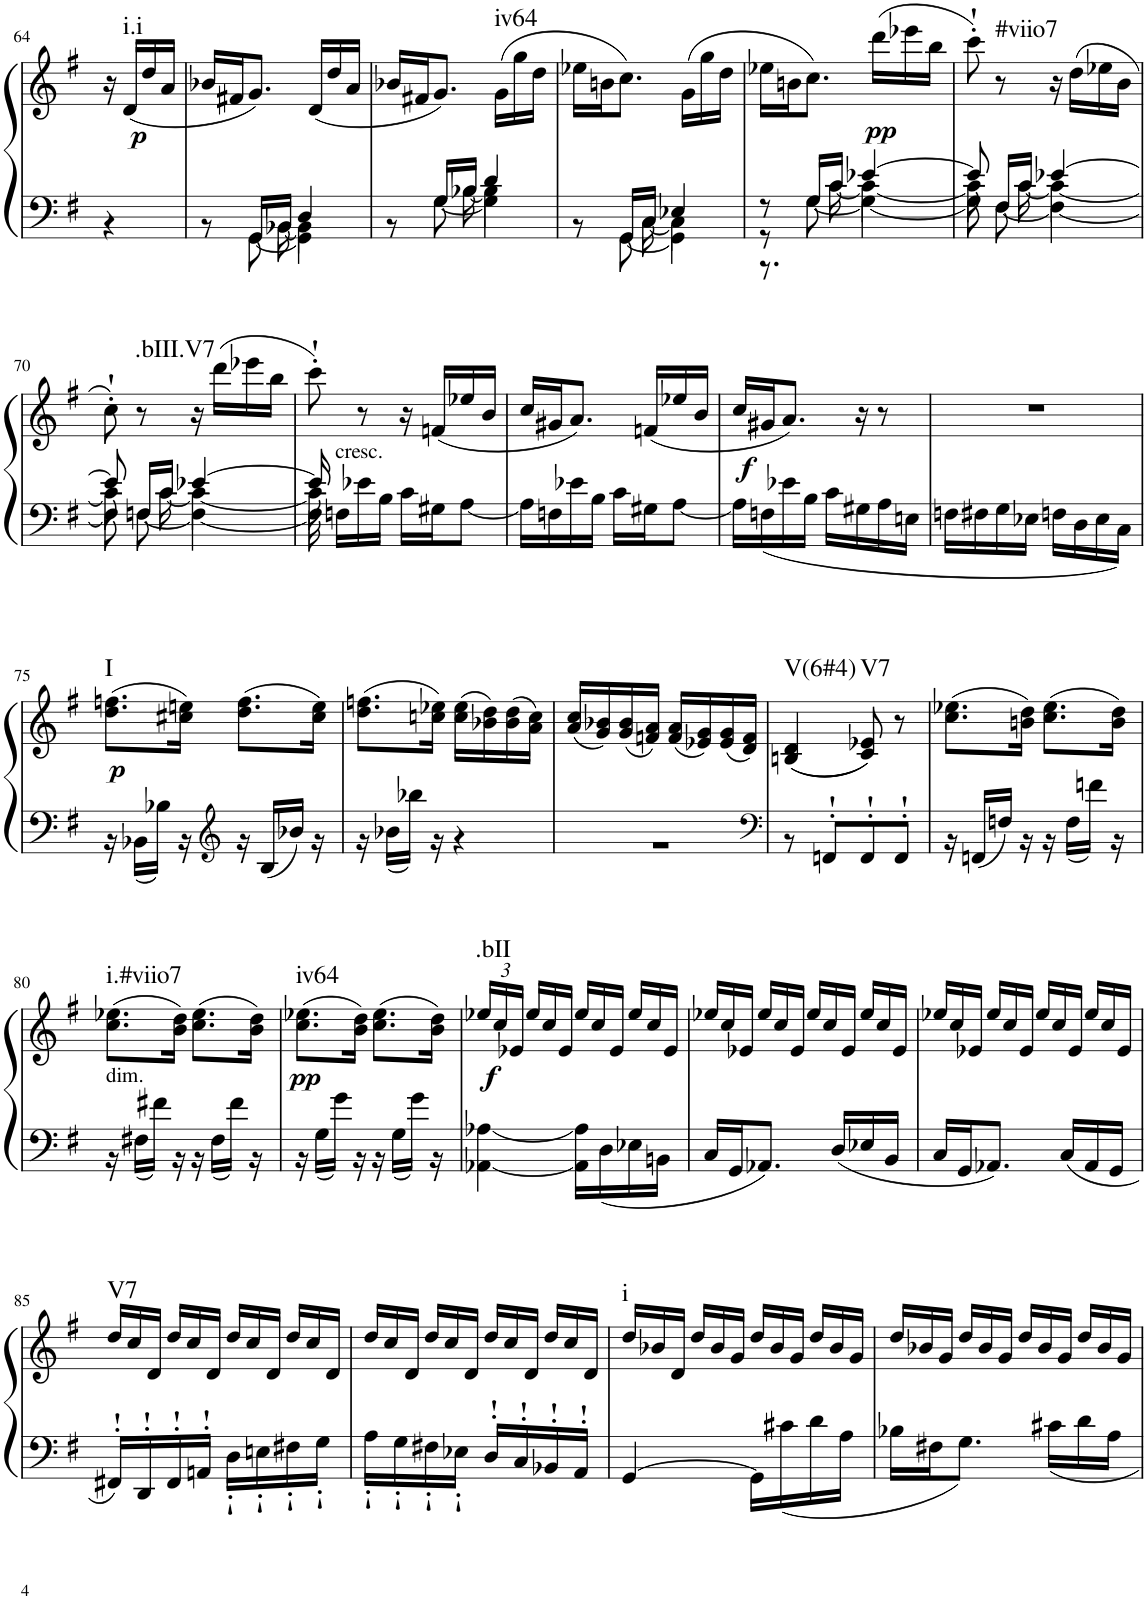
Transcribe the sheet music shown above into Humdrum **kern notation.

**kern	**kern	**dynam	**harte
*part1	*part1	*part1	*part1
*staff2	*staff1	*staff1/2	*
*I"Piano	*	*	*
*I'Pno	*	*	*
!!LO:PB:g=z
*clefF4	*clefG2	*	*
*k[f#]	*k[f#]	*	*
*G:	*G:	*	*
*M2/4	*M2/4	*	*
=64	=64	=64	=64
*^	*	*	*
4ryy	4r	16r	.	.
!	!	!	!LO:DY:b	!LO:H:kt=i.i
.	.	(16d/LL	p	N
.	.	16dd/	.	.
.	.	16a/JJ	.	.
=65	=65	=65	=65	=65
*^	*^	*	*	*
2ryy	8r	8ryy	8.ryy	16b-X/LL	.	.
.	.	.	.	16f#X/J	.	.
.	16GG/LL	[8GG\	.	8.g/J)	.	.
.	16BB-X/JJ	.	[16BB-\	.	.	.
.	4D/	4GG\]	4BB-\]	.	.	.
.	.	.	.	(16d/LL	.	.
.	.	.	.	16dd/	.	.
.	.	.	.	16a/JJ	.	.
=66	=66	=66	=66	=66	=66	=66
2ryy	8r	8ryy	8.ryy	16b-X/LL	.	.
.	.	.	.	16f#X/J	.	.
.	16G/LL	[8G\	.	8.g/J)	.	.
.	16B-X/JJ	.	[16B-\	.	.	.
.	4d/	4G\]	4B-\]	.	.	.
!	!	!	!	!	!	!LO:H:kt=iv64
.	.	.	.	(16g\LL	.	N
.	.	.	.	16gg\	.	.
.	.	.	.	16dd\JJ	.	.
=67	=67	=67	=67	=67	=67	=67
2ryy	8r	8ryy	8.ryy	16ee-X\LL	.	.
.	.	.	.	16bn\J	.	.
.	16GG/LL	[8GG\	.	8.cc\J)	.	.
.	16C/JJ	.	[16C\	.	.	.
.	4E-X/	4GG\]	4C\]	.	.	.
.	.	.	.	(16g\LL	.	.
.	.	.	.	16gg\	.	.
.	.	.	.	16dd\JJ	.	.
=68	=68	=68	=68	=68	=68	=68
2ryy	8r	8r	8.r	16ee-X\LL	.	.
.	.	.	.	16bn\J	.	.
.	16G/LL	[8G\	.	8.cc\J)	.	.
.	16c/JJ	.	[16c\	.	.	.
.	[4e-X/	4G\_	4c\_	.	.	.
!	!	!	!	!	!LO:DY:b	!
.	.	.	.	(16ddd\LL	pp	.
.	.	.	.	16eee-X\	.	.
.	.	.	.	16bb\JJ	.	.
=69	=69	=69	=69	=69	=69	=69
2ryy	8e-/]	8G\]	8c\]	8ccc'`\)	.	.
!	!	!	!	!	!	!LO:H:kt=#viio7
.	16F#/LL	[8F#\	16ryy	8r	.	N
.	16c/JJ	.	[16c\	.	.	.
.	[4e-X/	4F#\_	4c\_	16r	.	.
.	.	.	.	(16dd\LL	.	.
.	.	.	.	16ee-X\	.	.
.	.	.	.	16b\JJ	.	.
!!LO:LB:g=z
=70	=70	=70	=70	=70	=70	=70
2ryy	8e-/]	8F#\]	8c\]	8cc'`\)	.	.
!	!	!	!	!	!	!LO:H:kt=.bIII.V7
.	16Fn/LL	[8F\	16ryy	8r	.	N
.	16c/JJ	.	[16c\	.	.	.
.	[4e-X/	4F\_	4c\_	16r	.	.
.	.	.	.	(16ddd\LL	.	.
.	.	.	.	16eee-X\	.	.
.	.	.	.	16bb\JJ	.	.
=71	=71	=71	=71	=71	=71	=71
2ryy	16e-/]	16F\]	16c\]	8ccc'`\)	.	.
!	!LO:TX:a:t=cresc.	!	!	!	!	!
.	16Fn\LL	4..ryy	4..ryy	.	.	.
.	16e-X\	.	.	8r	.	.
.	16B\JJ	.	.	.	.	.
.	16c\LL	.	.	16r	.	.
.	16G#X\J	.	.	(16fn/LL	.	.
.	[8A\J	.	.	16ee-X/	.	.
.	.	.	.	16b/JJ	.	.
*	*v	*v	*v	*	*	*
=72	=72	=72	=72	=72
2ryy	16A\LL]	16cc/LL	.	.
.	16Fn\	16g#X/J	.	.
.	16e-X\	8.a/J)	.	.
.	16B\JJ	.	.	.
.	16c\LL	.	.	.
.	16G#X\J	(16fn/LL	.	.
.	[8A\J	16ee-X/	.	.
.	.	16b/JJ	.	.
=73	=73	=73	=73	=73
!	!	!	!LO:DY:b	!
2ryy	16A\LL]	16cc/LL	f	.
.	16Fn\	16g#X/J	.	.
.	16e-X\	8.a/J)	.	.
.	16B\JJ	.	.	.
.	16c\LL	.	.	.
.	16G#X\	16r	.	.
.	16A\	8r	.	.
.	16En\JJ	.	.	.
=74	=74	=74	=74	=74
2ryy	16Fn\LL	2r	.	.
.	16F#X\	.	.	.
.	16G\	.	.	.
.	16E-X\JJ	.	.	.
.	16Fn\LL	.	.	.
.	16D\	.	.	.
.	16E-\	.	.	.
.	16C\JJ	.	.	.
!!LO:LB:g=z
=75	=75	=75	=75	=75
!	!	!	!LO:DY:b	!LO:H:kt=I
2ryy	16r	(8.dd\ 8.ffn\L	p	N
.	16BB-X\LL	.	.	.
.	16B-X\JJ	.	.	.
.	16r	16cc#X\ 16een\Jk)	.	.
*clefG2	*	*	*	*
.	16r	(8.dd\ 8.ff\L	.	.
.	16B-/LL	.	.	.
.	16b-X/JJ	.	.	.
.	16r	16cc#\ 16ee\Jk)	.	.
=76	=76	=76	=76	=76
2ryy	16r	(8.dd\ 8.ffn\L	.	.
.	16b-X\LL	.	.	.
.	16bb-X\JJ	.	.	.
.	16r	16ccn\ 16ee-X\Jk)	.	.
.	4r	(16cc\ 16ee-\LL	.	.
.	.	16b-X\ 16dd\)	.	.
.	.	(16b-\ 16dd\	.	.
.	.	16a\ 16cc\JJ)	.	.
=77	=77	=77	=77	=77
2ryy	2r	(16a/ 16cc/LL	.	.
.	.	16g/ 16b-X/)	.	.
.	.	(16g/ 16b-/	.	.
.	.	16fn/ 16a/JJ)	.	.
.	.	(16f/ 16a/LL	.	.
.	.	16e-X/ 16g/)	.	.
.	.	(16e-/ 16g/	.	.
.	.	16d/ 16f/JJ)	.	.
=78	=78	=78	=78	=78
*clefF4	*	*	*	*
!	!	!	!	!LO:H:kt=V(6#4)
2ryy	8r	((4Bn/ 4d/	.	N
.	8FFn'`/L	.	.	.
!	!	!	!	!LO:H:kt=V7
.	8FF'`/	8c/ 8e-X/))	.	N
.	8FF'`/J	8r	.	.
=79	=79	=79	=79	=79
2ryy	16r	(8.cc\ 8.ee-X\L	.	.
.	16FFn/LL	.	.	.
.	16Fn/JJ	.	.	.
.	16r	16bn\ 16dd\Jk)	.	.
.	16r	(8.cc\ 8.ee-\L	.	.
.	16F\LL	.	.	.
.	16fn\JJ	.	.	.
.	16r	16b\ 16dd\Jk)	.	.
!!LO:LB:g=z
=80	=80	=80	=80	=80
!	!	!LO:TX:b:t=dim.	!	!LO:H:kt=i.#viio7
2ryy	16r	(8.cc\ 8.ee-X\L	.	N
.	16F#X\LL	.	.	.
.	16f#X\JJ	.	.	.
.	16r	16b\ 16dd\Jk)	.	.
.	16r	(8.cc\ 8.ee-\L	.	.
.	16F#\LL	.	.	.
.	16f#\JJ	.	.	.
.	16r	16b\ 16dd\Jk)	.	.
=81	=81	=81	=81	=81
!	!	!	!LO:DY:b	!LO:H:kt=iv64
2ryy	16r	(8.cc\ 8.ee-X\L	pp	N
.	16G\LL	.	.	.
.	16g\JJ	.	.	.
.	16r	16b\ 16dd\Jk)	.	.
.	16r	(8.cc\ 8.ee-\L	.	.
.	16G\LL	.	.	.
.	16g\JJ	.	.	.
.	16r	16b\ 16dd\Jk)	.	.
=82	=82	=82	=82	=82
*	*	*Xbrackettup	*	*
!	!	!	!LO:DY:b	!LO:H:kt=.bII
2ryy	[4AA-X\ [4A-X\	24ee-X/LL	f	N
.	.	24cc/	.	.
.	.	24e-X/JJ	.	.
*	*	*Xtuplet	*	*
.	.	24ee-/LL	.	.
.	.	24cc/	.	.
.	.	24e-/JJ	.	.
.	16AA-\] 16A-\]LL	24ee-/LL	.	.
.	.	24cc/	.	.
.	16D\	.	.	.
.	.	24e-/JJ	.	.
.	16E-X\	24ee-/LL	.	.
.	.	24cc/	.	.
.	16BBn\JJ	.	.	.
.	.	24e-/JJ	.	.
=83	=83	=83	=83	=83
2ryy	16C/LL	24ee-X/LL	.	.
.	.	24cc/	.	.
.	16GG/J	.	.	.
.	.	24e-X/JJ	.	.
.	8.AA-X/J	24ee-/LL	.	.
.	.	24cc/	.	.
.	.	24e-/JJ	.	.
.	.	24ee-/LL	.	.
.	.	24cc/	.	.
.	16D/LL	.	.	.
.	.	24e-/JJ	.	.
.	16E-X/	24ee-/LL	.	.
.	.	24cc/	.	.
.	16BB/JJ	.	.	.
.	.	24e-/JJ	.	.
=84	=84	=84	=84	=84
2ryy	16C/LL	24ee-X/LL	.	.
.	.	24cc/	.	.
.	16GG/J	.	.	.
.	.	24e-X/JJ	.	.
.	8.AA-X/J	24ee-/LL	.	.
.	.	24cc/	.	.
.	.	24e-/JJ	.	.
.	.	24ee-/LL	.	.
.	.	24cc/	.	.
.	16C/LL	.	.	.
.	.	24e-/JJ	.	.
.	16AA-/	24ee-/LL	.	.
.	.	24cc/	.	.
.	16GG/JJ	.	.	.
.	.	24e-/JJ	.	.
!!LO:LB:g=z
=85	=85	=85	=85	=85
!	!	!	!	!LO:H:kt=V7
2ryy	16FF#X'`/LL	24dd/LL	.	N
.	.	24cc/	.	.
.	16DD'`/	.	.	.
.	.	24d/JJ	.	.
.	16FF#'`/	24dd/LL	.	.
.	.	24cc/	.	.
.	16AAn'`/JJ	.	.	.
.	.	24d/JJ	.	.
.	16D'`\LL	24dd/LL	.	.
.	.	24cc/	.	.
.	16En'`\	.	.	.
.	.	24d/JJ	.	.
.	16F#X'`\	24dd/LL	.	.
.	.	24cc/	.	.
.	16G'`\JJ	.	.	.
.	.	24d/JJ	.	.
=86	=86	=86	=86	=86
2ryy	16A'`\LL	24dd/LL	.	.
.	.	24cc/	.	.
.	16G'`\	.	.	.
.	.	24d/JJ	.	.
.	16F#X'`\	24dd/LL	.	.
.	.	24cc/	.	.
.	16E-X'`\JJ	.	.	.
.	.	24d/JJ	.	.
.	16D'`/LL	24dd/LL	.	.
.	.	24cc/	.	.
.	16C'`/	.	.	.
.	.	24d/JJ	.	.
.	16BB-X'`/	24dd/LL	.	.
.	.	24cc/	.	.
.	16AA'`/JJ	.	.	.
.	.	24d/JJ	.	.
=87	=87	=87	=87	=87
!	!	!	!	!LO:H:kt=i
2ryy	[4GG/	24dd/LL	.	N
.	.	24b-X/	.	.
.	.	24d/JJ	.	.
.	.	24dd/LL	.	.
.	.	24b-/	.	.
.	.	24g/JJ	.	.
.	16GG\LL]	24dd/LL	.	.
.	.	24b-/	.	.
.	16c#X\	.	.	.
.	.	24g/JJ	.	.
.	16d\	24dd/LL	.	.
.	.	24b-/	.	.
.	16A\JJ	.	.	.
.	.	24g/JJ	.	.
=88	=88	=88	=88	=88
2ryy	16B-X\LL	24dd/LL	.	.
.	.	24b-X/	.	.
.	16F#X\J	.	.	.
.	.	24g/JJ	.	.
.	8.G\J	24dd/LL	.	.
.	.	24b-/	.	.
.	.	24g/JJ	.	.
.	.	24dd/LL	.	.
.	.	24b-/	.	.
.	16c#X\LL	.	.	.
.	.	24g/JJ	.	.
.	16d\	24dd/LL	.	.
.	.	24b-/	.	.
.	16A\JJ	.	.	.
.	.	24g/JJ	.	.
*v	*v	*	*	*
=	=	=	=
*-	*-	*-	*-
